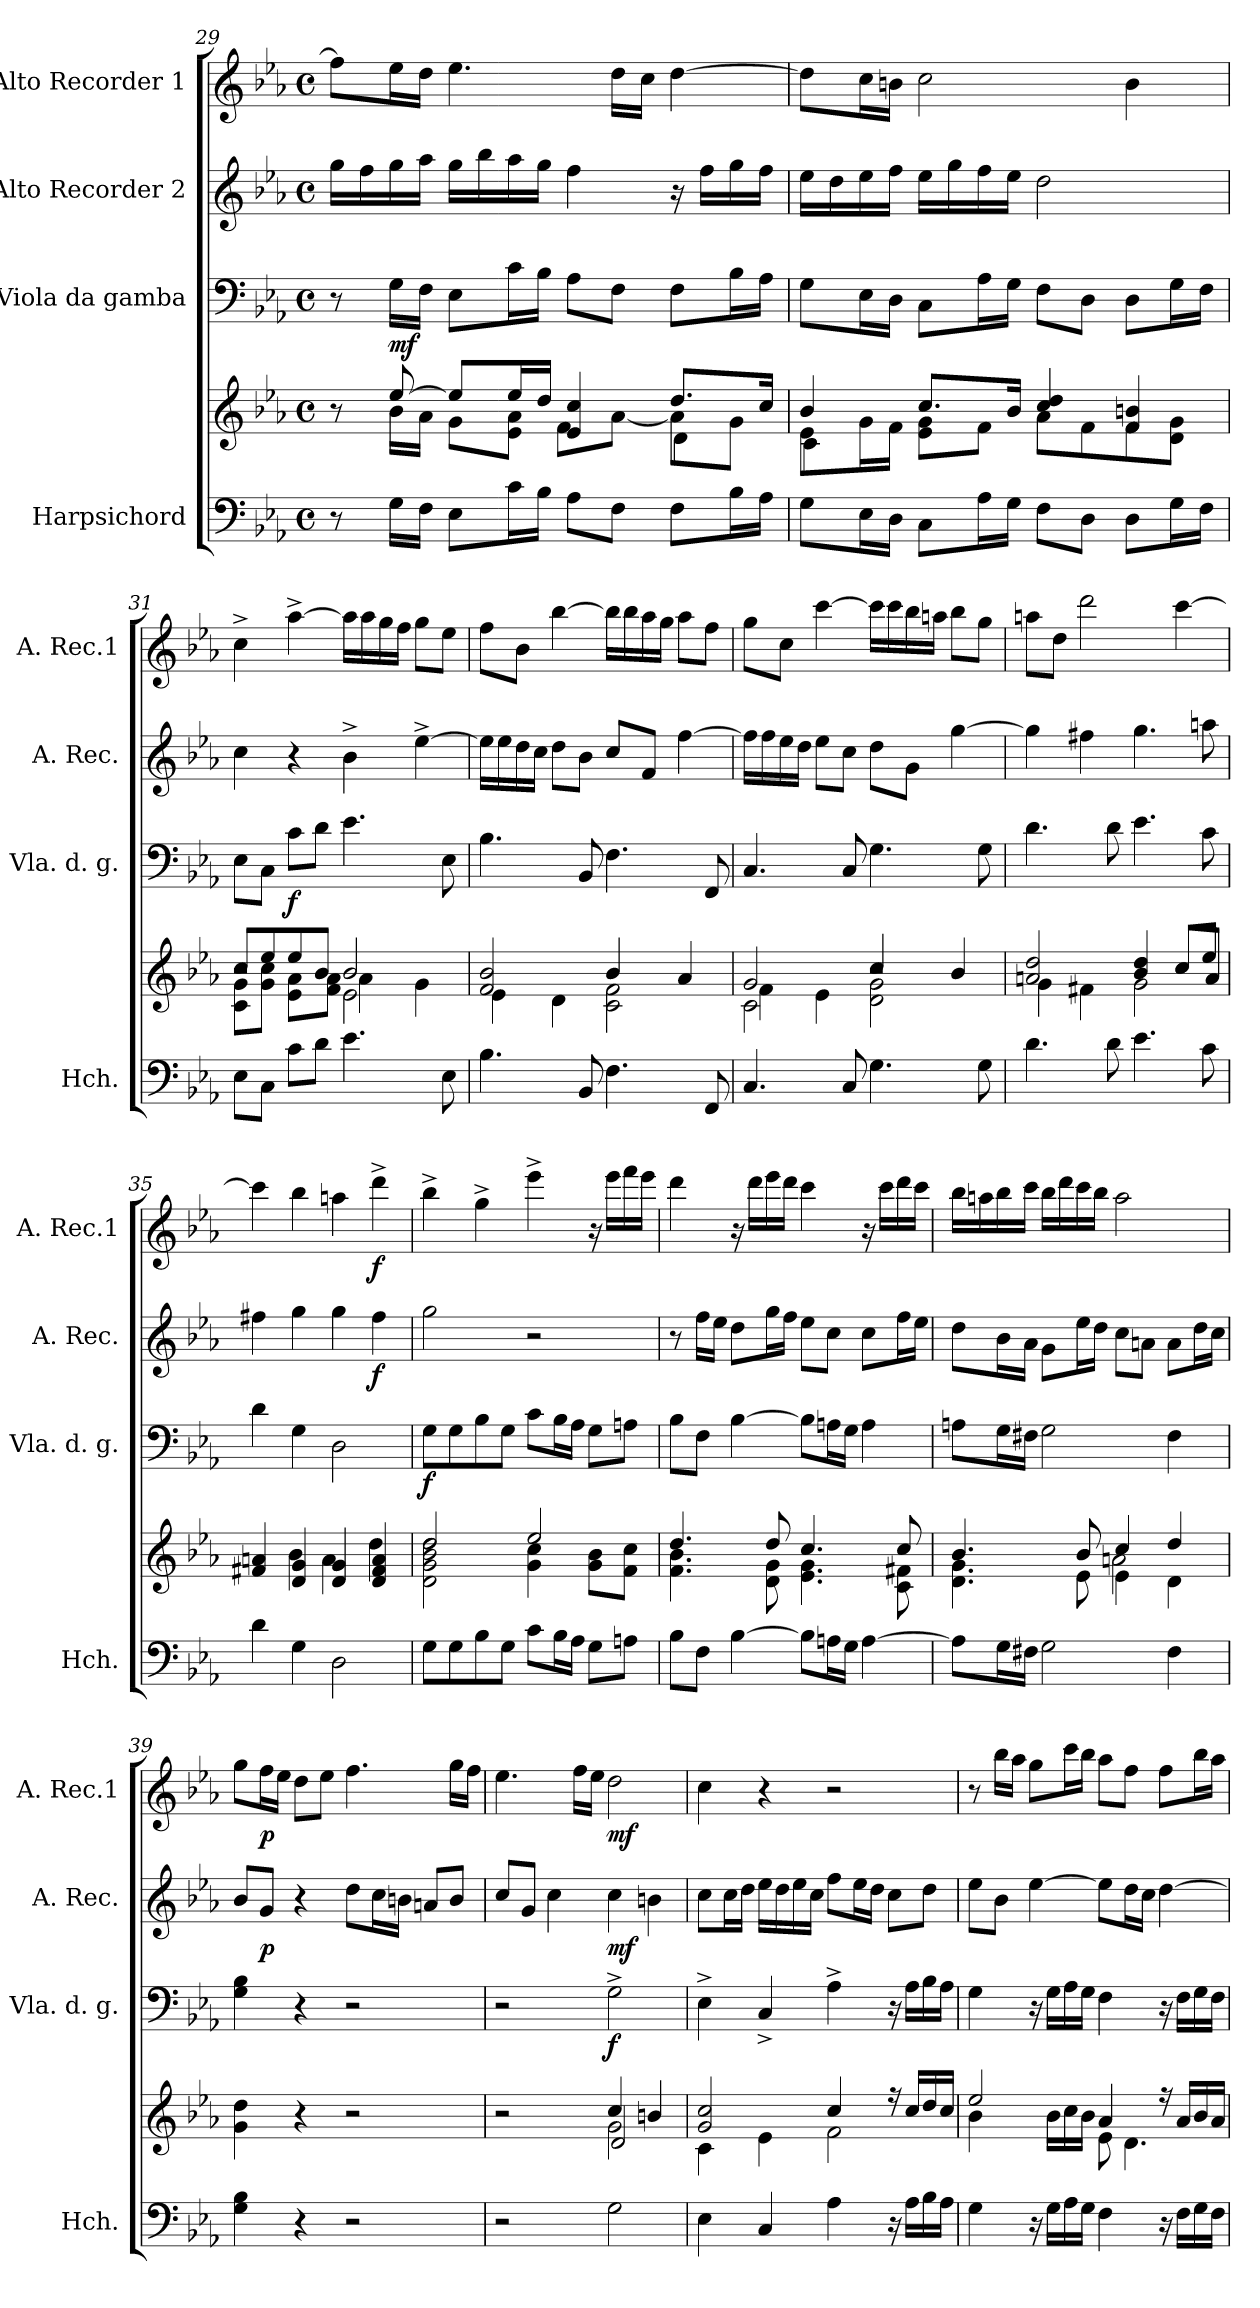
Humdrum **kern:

**kern	**kern	**kern	**dynam	**kern	**dynam	**kern	**dynam
*part4	*part4	*part3	*part3	*part2	*part2	*part1	*part1
*staff5	*staff4	*staff3	*staff3	*staff2	*staff2	*staff1	*staff1
*I"Harpsichord	*	*I"Viola da gamba	*	*I"Alto Recorder 2	*	*I"Alto Recorder 1	*
*I'Hch.	*	*I'Vla. d. g.	*	*I'A. Rec.	*	*I'A. Rec.1	*
!!LO:LB:g=z
*clefF4	*clefG2	*clefF4	*	*clefG2	*	*clefG2	*
*k[b-e-a-]	*k[b-e-a-]	*k[b-e-a-]	*	*k[b-e-a-]	*	*k[b-e-a-]	*
*M4/4	*M4/4	*M4/4	*	*M4/4	*	*M4/4	*
*met(c)	*met(c)	*met(c)	*	*met(c)	*	*met(c)	*
=29	=29	=29	=29	=29	=29	=29	=29
*	*^	*	*	*	*	*	*
*	*	*^	*	*	*	*	*	*
8r	8r	8ryy	2.ryy	8r	.	16gg\LL	.	8ff\L]	.
.	.	.	.	.	.	16ff\	.	.	.
!	!	!	!	!	!LO:DY:b	!	!	!	!
16G\LL	[8ee-/	16b-\LL	.	16G\LL	mf	16gg\	.	16ee-\L	.
16F\JJ	.	16a-\JJ	.	16F\JJ	.	16aa-\JJ	.	16dd\JJ	.
8E-\L	8ee-/L]	8g\L	.	8E-\L	.	16gg\LL	.	4.ee-\	.
.	.	.	.	.	.	16bb-\	.	.	.
16c\L	16ee-/L	8e-\ 8a-\J	.	16c\L	.	16aa-\	.	.	.
16B-\JJ	16dd/JJ	.	.	16B-\JJ	.	16gg\JJ	.	.	.
8A-\L	4e-/ 4cc/	8f\L	.	8A-\L	.	4ff\	.	.	.
8F\J	.	[8a-\J	.	8F\J	.	.	.	16dd\LL	.
.	.	.	.	.	.	.	.	16cc\JJ	.
8F\L	8.dd/L	8a-\L]	4d\	8F\L	.	16r	.	[4dd\	.
.	.	.	.	.	.	16ff\LL	.	.	.
16B-\L	.	8g\J	.	16B-\L	.	16gg\	.	.	.
16A-\JJ	16cc/Jk	.	.	16A-\JJ	.	16ff\JJ	.	.	.
=30	=30	=30	=30	=30	=30	=30	=30	=30	=30
8G\L	4b-/	8e-\L	4c\	8G\L	.	16ee-\LL	.	8dd\L]	.
.	.	.	.	.	.	16dd\	.	.	.
16E-\L	.	16g\L	.	16E-\L	.	16ee-\	.	16cc\L	.
16D\JJ	.	16f\JJ	.	16D\JJ	.	16ff\JJ	.	16bn\JJ	.
8C\L	8.cc/L	8e-\ 8g\L	2.ryy	8C\L	.	16ee-\LL	.	2cc\	.
.	.	.	.	.	.	16gg\	.	.	.
16A-\L	.	8f\J	.	16A-\L	.	16ff\	.	.	.
16G\JJ	16b-/Jk	.	.	16G\JJ	.	16ee-\JJ	.	.	.
8F\L	4cc/ 4dd/	8a-\L	.	8F\L	.	2dd\	.	.	.
8D\J	.	8f\	.	8D\J	.	.	.	.	.
8D\L	4f/ 4bn/	8f\	.	8D\L	.	.	.	4b\	.
16G\L	.	8d\ 8g\J	.	16G\L	.	.	.	.	.
16F\JJ	.	.	.	16F\JJ	.	.	.	.	.
=31	=31	=31	=31	=31	=31	=31	=31	=31	=31
8E-\L	8cc/L	8c\ 8g\L	2r	8E-\L	.	4cc\	.	4cc^\	.
8C\J	8ee-/	8g\ 8cc\J	.	8C\J	.	.	.	.	.
!	!	!	!	!	!LO:DY:b	!	!	!	!
8c\L	8ee-/	8e-\ 8a-\L	.	8c\L	f	4r	.	[4aa-^\	.
8d\J	8b-/J	8f\ 8a-\J	.	8d\J	.	.	.	.	.
4.e-\	2b-/	2e-\	4a-\	4.e-\	.	4b-^\	.	16aa-\LL]	.
.	.	.	.	.	.	.	.	16aa-\	.
.	.	.	.	.	.	.	.	16gg\	.
.	.	.	.	.	.	.	.	16ff\JJ	.
.	.	.	4g\	.	.	[4ee-^\	.	8gg\L	.
8E-\	.	.	.	8E-\	.	.	.	8ee-\J	.
*	*	*v	*v	*	*	*	*	*	*
=32	=32	=32	=32	=32	=32	=32	=32	=32
4.B-\	2f/ 2b-/	4e-\	4.B-\	.	16ee-\LL]	.	8ff\L	.
.	.	.	.	.	16ee-\	.	.	.
.	.	.	.	.	16dd\	.	8b-\J	.
.	.	.	.	.	16cc\JJ	.	.	.
.	.	4d\	.	.	8dd\L	.	[4bb-\	.
8BB-/	.	.	8BB-/	.	8b-\J	.	.	.
4.F\	4b-/	2c\ 2f\	4.F\	.	8cc/L	.	16bb-\LL]	.
.	.	.	.	.	.	.	16bb-\	.
.	.	.	.	.	8f/J	.	16aa-\	.
.	.	.	.	.	.	.	16gg\JJ	.
.	4a-/	.	.	.	[4ff\	.	8aa-\L	.
8FF/	.	.	8FF/	.	.	.	8ff\J	.
!!LO:LB:g=z
=33	=33	=33	=33	=33	=33	=33	=33	=33
*	*	*^	*	*	*	*	*	*
4.C/	2g/	2c\	4f\	4.C/	.	16ff\LL]	.	8gg\L	.
.	.	.	.	.	.	16ff\	.	.	.
.	.	.	.	.	.	16ee-\	.	8cc\J	.
.	.	.	.	.	.	16dd\JJ	.	.	.
.	.	.	4e-\	.	.	8ee-\L	.	[4ccc\	.
8C/	.	.	.	8C/	.	8cc\J	.	.	.
4.G\	4cc/	2d\ 2g\	2r	4.G\	.	8dd\L	.	16ccc\LL]	.
.	.	.	.	.	.	.	.	16ccc\	.
.	.	.	.	.	.	8g\J	.	16bb-\	.
.	.	.	.	.	.	.	.	16aan\JJ	.
.	4b-/	.	.	.	.	[4gg\	.	8bb-\L	.
8G\	.	.	.	8G\	.	.	.	8gg\J	.
=34	=34	=34	=34	=34	=34	=34	=34	=34	=34
4.d\	2an/ 2dd/	4g\	2.ryy	4.d\	.	4gg\]	.	8aan\L	.
.	.	.	.	.	.	.	.	8dd\J	.
.	.	4f#X\	.	.	.	4ff#X\	.	2ddd\	.
8d\	.	.	.	8d\	.	.	.	.	.
4.e-\	4b-/ 4dd/	2g\	.	4.e-\	.	4.gg\	.	.	.
.	8cc/L	.	8cc/L	.	.	.	.	[4ccc\	.
8c\	8ee-/J	.	8a/J	8c\	.	8aan\	.	.	.
*	*	*v	*v	*	*	*	*	*	*
=35	=35	=35	=35	=35	=35	=35	=35	=35
4d\	4f#X/ 4an/	4ryy	4d\	.	4ff#X\	.	4ccc\]	.
4G\	4d/ 4g/	4b-\	4G\	.	4gg\	.	4bb-\	.
2D\	4d/ 4g/	4a\	2D\	.	4gg\	.	4aan\	.
!	!	!	!	!	!	!LO:DY:b	!	!LO:DY:b
.	4d/ 4f#/ 4a/	4dd\	.	.	4ff#\	f	4ddd^\	f
=36	=36	=36	=36	=36	=36	=36	=36	=36
!	!	!	!	!LO:DY:b	!	!	!	!
8G\L	2dd/	2d\ 2g\ 2b-\ 2dd\	8G\L	f	2gg\	.	4bb-^\	.
8G\	.	.	8G\	.	.	.	.	.
8B-\	.	.	8B-\	.	.	.	4gg^\	.
8G\J	.	.	8G\J	.	.	.	.	.
8c\L	2ee-/	4g\ 4cc\	8c\L	.	2r	.	4eee-^\	.
16B-\L	.	.	16B-\L	.	.	.	.	.
16A-\JJ	.	.	16A-\JJ	.	.	.	.	.
8G\L	.	8g\ 8b-\L	8G\L	.	.	.	16r	.
.	.	.	.	.	.	.	16eee-\LL	.
8An\J	.	8f\ 8cc\J	8An\J	.	.	.	16fff\	.
.	.	.	.	.	.	.	16eee-\JJ	.
=37	=37	=37	=37	=37	=37	=37	=37	=37
8B-\L	4.dd/	4.f\ 4.b-\	8B-\L	.	8r	.	4ddd\	.
8F\J	.	.	8F\J	.	16ff\LL	.	.	.
.	.	.	.	.	16ee-\JJ	.	.	.
[4B-\	.	.	[4B-\	.	8dd\L	.	16r	.
.	.	.	.	.	.	.	16ddd\LL	.
.	8dd/	8d\ 8g\	.	.	16gg\L	.	16eee-\	.
.	.	.	.	.	16ff\JJ	.	16ddd\JJ	.
8B-\L]	4.cc/	4.e-\ 4.g\	8B-\L]	.	8ee-\L	.	4ccc\	.
16An\L	.	.	16An\L	.	8cc\J	.	.	.
16G\JJ	.	.	16G\JJ	.	.	.	.	.
[4A\	.	.	4A\	.	8cc\L	.	16r	.
.	.	.	.	.	.	.	16ccc\LL	.
.	8cc/	8c\ 8f#X\	.	.	16ff\L	.	16ddd\	.
.	.	.	.	.	16ee-\JJ	.	16ccc\JJ	.
!!LO:LB:g=z
=38	=38	=38	=38	=38	=38	=38	=38	=38
*	*	*^	*	*	*	*	*	*
8A\L]	4.b-/	4.d\ 4.g\	2ryy	8An\L	.	8dd\L	.	16bb-\LL	.
.	.	.	.	.	.	.	.	16aan\	.
16G\L	.	.	.	16G\L	.	16b-\L	.	16bb-\	.
16F#X\JJ	.	.	.	16F#X\JJ	.	16a-\JJ	.	16ccc\JJ	.
2G\	.	.	.	2G\	.	8g\L	.	16bb-\LL	.
.	.	.	.	.	.	.	.	16ddd\	.
.	8b-/	8e-\	.	.	.	16ee-\L	.	16ccc\	.
.	.	.	.	.	.	16dd\JJ	.	16bb-\JJ	.
.	4cc/	4e-\	2an\	.	.	8cc\L	.	2aa\	.
.	.	.	.	.	.	8an\J	.	.	.
4F#\	4dd/	4d\	.	4F#\	.	8a\L	.	.	.
.	.	.	.	.	.	16dd\L	.	.	.
.	.	.	.	.	.	16cc\JJ	.	.	.
*	*v	*v	*v	*	*	*	*	*	*
=39	=39	=39	=39	=39	=39	=39	=39
4G\ 4B-\	4g\ 4dd\	4G\ 4B-\	.	8b-/L	.	8gg\L	.
!	!	!	!	!	!LO:DY:b	!	!LO:DY:b
.	.	.	.	8g/J	p	16ff\L	p
.	.	.	.	.	.	16ee-\JJ	.
4r	4r	4r	.	4r	.	8dd\L	.
.	.	.	.	.	.	8ee-\J	.
2r	2r	2r	.	8dd\L	.	4.ff\	.
.	.	.	.	16cc\L	.	.	.
.	.	.	.	16bn\JJ	.	.	.
.	.	.	.	8an/L	.	.	.
.	.	.	.	8b/J	.	16gg\LL	.
.	.	.	.	.	.	16ff\JJ	.
=40	=40	=40	=40	=40	=40	=40	=40
*	*^	*	*	*	*	*	*
*	*	*^	*	*	*	*	*	*
2r	2r	2ryy	2ryy	2r	.	8cc/L	.	4.ee-\	.
.	.	.	.	.	.	8g/J	.	.	.
.	.	.	.	.	.	4cc\	.	.	.
.	.	.	.	.	.	.	.	16ff\LL	.
.	.	.	.	.	.	.	.	16ee-\JJ	.
!	!	!	!	!	!LO:DY:b	!	!LO:DY:b	!	!LO:DY:b
2G\	4cc/	2g\	2d/	2G^\	f	4cc\	mf	2dd\	mf
.	4bn/	.	.	.	.	4bn\	.	.	.
*	*	*v	*v	*	*	*	*	*	*
=41	=41	=41	=41	=41	=41	=41	=41	=41
4E-\	2g/ 2cc/	4c\	4E-^\	.	8cc\L	.	4cc\	.
.	.	.	.	.	16cc\L	.	.	.
.	.	.	.	.	16dd\JJ	.	.	.
4C/	.	4e-\	4C^/	.	16ee-\LL	.	4r	.
.	.	.	.	.	16dd\	.	.	.
.	.	.	.	.	16ee-\	.	.	.
.	.	.	.	.	16cc\JJ	.	.	.
4A-\	4cc/	2f\	4A-^\	.	8ff\L	.	2r	.
.	.	.	.	.	16ee-\L	.	.	.
.	.	.	.	.	16dd\JJ	.	.	.
16r	16r	.	16r	.	8cc\L	.	.	.
16A-\LL	16cc/LL	.	16A-\LL	.	.	.	.	.
16B-\	16dd/	.	16B-\	.	8dd\J	.	.	.
16A-\JJ	16cc/JJ	.	16A-\JJ	.	.	.	.	.
=42	=42	=42	=42	=42	=42	=42	=42	=42
4G\	2ee-/	4b-\	4G\	.	8ee-\L	.	8r	.
.	.	.	.	.	8b-\J	.	16bb-\LL	.
.	.	.	.	.	.	.	16aa-\JJ	.
16r	.	16ryy	16r	.	[4ee-\	.	8gg\L	.
16G\LL	.	16b-\LL	16G\LL	.	.	.	.	.
16A-\	.	16cc\	16A-\	.	.	.	16ccc\L	.
16G\JJ	.	16b-\JJ	16G\JJ	.	.	.	16bb-\JJ	.
4F\	4a-/	8e-\	4F\	.	8ee-\L]	.	8aa-\L	.
.	.	4.d\	.	.	16dd\L	.	8ff\J	.
.	.	.	.	.	16cc\JJ	.	.	.
16r	16r	.	16r	.	[4dd\	.	8ff\L	.
16F\LL	16a-/LL	.	16F\LL	.	.	.	.	.
16G\	16b-/	.	16G\	.	.	.	16bb-\L	.
16F\JJ	16a-/JJ	.	16F\JJ	.	.	.	16aa-\JJ	.
*	*v	*v	*	*	*	*	*	*
=	=	=	=	=	=	=	=
*-	*-	*-	*-	*-	*-	*-	*-
